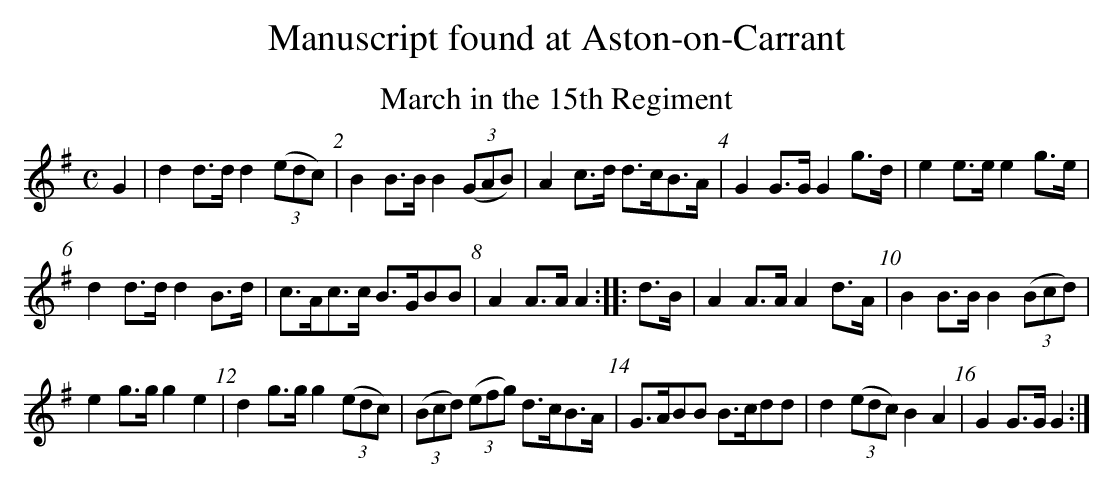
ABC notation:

X:1
T:March in the 15th Regiment
M:C
L:1/8
K:G
G2 | d2 d>d d2 ((3edc) | B2 B>B B2 ((3GAB) | A2 c>d d>cB>A |\
 G2 G>G G2 g>d | e2 e>e e2 g>e |
 d2 d>d d2 B>d | c>Ac>c B>GBB | A2 A>A A2 ::\
d>B | A2 A>A A2 d>A | B2 B>B B2 ((3Bcd) |
 e2 g>g g2 e2 | d2 g>g g2 ((3edc) | ((3Bcd) ((3efg) d>cB>A |\
 G>ABB B>cdd | d2 ((3edc) B2 A2 | G2 G>G G2 :|
